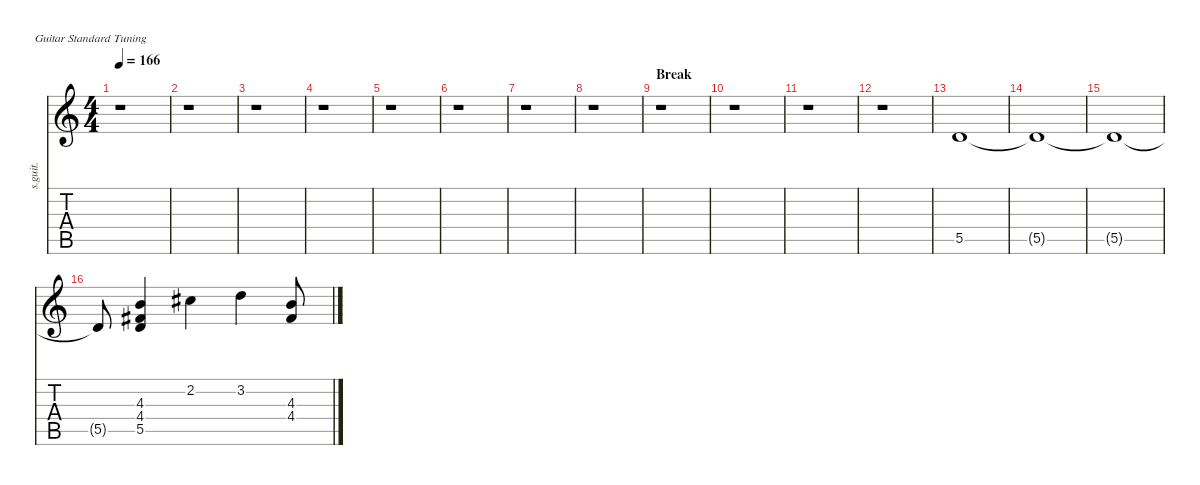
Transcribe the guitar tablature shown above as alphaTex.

\defaultSystemsLayout 4
\hideDynamics
\bracketExtendMode nobrackets
\track ("Ed O' Brien" "s.guit.") {instrument overdrivenguitar}
\staff {score tabs}
\tuning (E4 B3 G3 D3 A2 E2)
\ts (4 4)
\tempo 166
\clef g2
\ks c
r.1{dy f} |
r.1 |
r.1 |
r.1 |
r.1 |
r.1 |
r.1 |
r.1 |
\section ("" "Break")
r.1 |
r.1 |
r.1 |
r.1 |
5.5.1{lyrics (0 "") lyrics (1 "") lyrics (2 "") lyrics (3 "") lyrics (4 "")} |
5.5{t}.1{lyrics (0 "") lyrics (1 "") lyrics (2 "") lyrics (3 "") lyrics (4 "")} |
5.5{t}.1{lyrics (0 "") lyrics (1 "") lyrics (2 "") lyrics (3 "") lyrics (4 "")} |
5.5{t}.8{lyrics (0 "") lyrics (1 "") lyrics (2 "") lyrics (3 "") lyrics (4 "")} (4.3 4.4{acc #} 5.5).4{lyrics (0 "") lyrics (1 "") lyrics (2 "") lyrics (3 "") lyrics (4 "")} 2.2{acc #}.4{lyrics (0 "") lyrics (1 "") lyrics (2 "") lyrics (3 "") lyrics (4 "")} 3.2.4{lyrics (0 "") lyrics (1 "") lyrics (2 "") lyrics (3 "") lyrics (4 "")} (4.3 4.4{acc #}).8{lyrics (0 "") lyrics (1 "") lyrics (2 "") lyrics (3 "") lyrics (4 "")}
